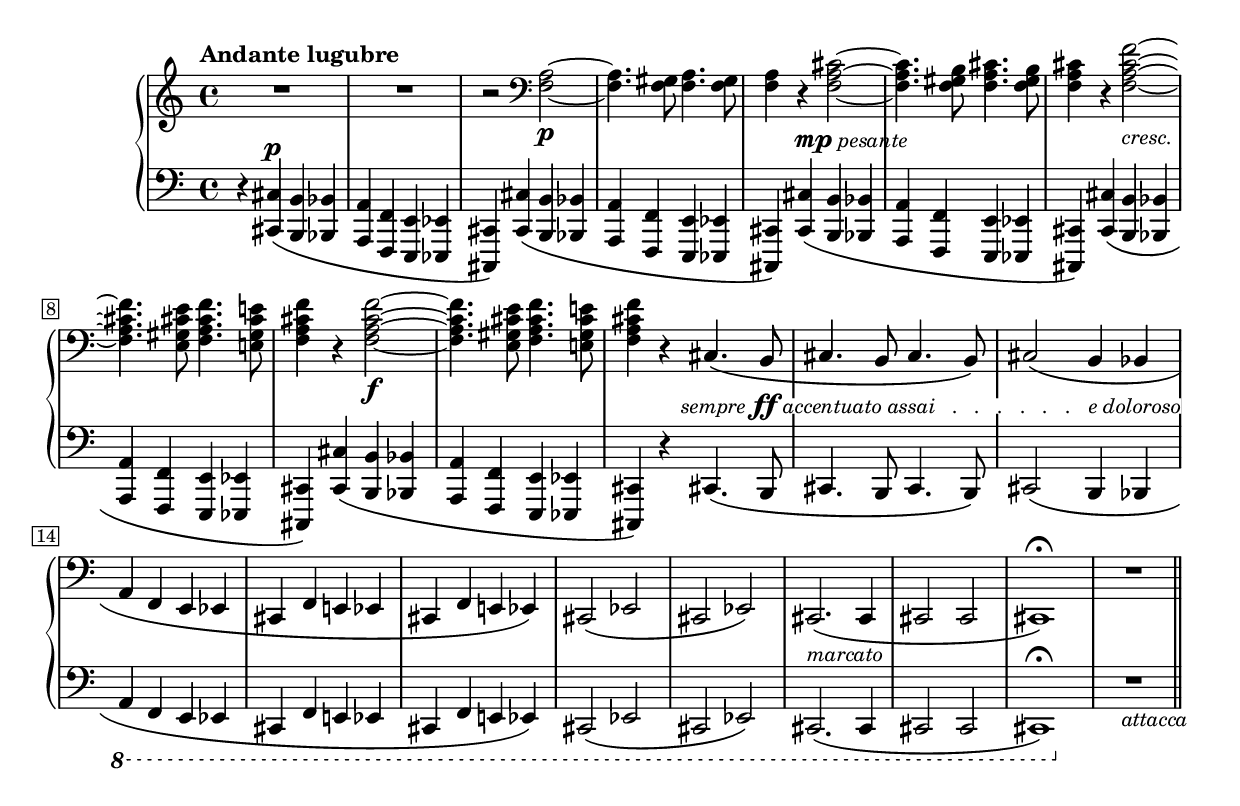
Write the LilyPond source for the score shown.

Global = {
  \key c \major
  \time 4/4
  \include "../global.ly"
}

Sopran = \context Voice = "one" \relative c {
  \voiceOne
  \override MultiMeasureRest.staff-position = #0
  \override Rest.staff-position = #0
  \phrasingSlurNeutral\stemNeutral\slurNeutral\tieNeutral
  %1
  \tempo "Andante lugubre"
  | R1
  | R1
  | r2 \clef bass <f a>~\p
  | q4. <f gis>8 <f a>4. <f gis>8
  %5
  | <f a>4 r <f a cis>2~
  | q4. <f gis b>8 <f a cis>4. <f gis b>8
  | <f a cis>4 r <f a cis f>2~
  | q4. <e gis cis e>8 <f a cis f>4. <e gis cis e>8
  | <f a cis f>4 r q2~
  %10
  | q4. <e gis cis e>8 <f a cis f>4. <e gis cis e>8
  | <f a cis f>4 r cis4.\( b8
  | cis4. b8 cis4. b8\)
  | cis2\( b4 bes
  | a f e ees
  %15
  | cis f e! ees
  | cis f e! ees\)
  | cis2\( ees
  | cis2 ees\)
  | cis2.\( 4
  %20
  | 2 2
  | 1\fermata\)
  | R1
  \bar "||"
}

Bass = \context Voice = "four" \relative c {
  \voiceFour
  \override MultiMeasureRest.staff-position = #0
  \override Rest.staff-position = #0
  \phrasingSlurNeutral\stemNeutral\slurNeutral\tieNeutral
  %1
  | r4 <cis, cis'>^\p\( <b b'> <bes bes'>
  | <a a'> <f f'> <e e'> <ees ees'>
  | <cis cis'>\) <cis' cis'>\( <b b'> <bes bes'>
  | <a a'> <f f'> <e e'> <ees ees'>
  %5
  | <cis cis'>\) <cis' cis'>\( <b b'> <bes bes'>
  | <a a'> <f f'> <e e'> <ees ees'>
  | <cis cis'>\) <cis' cis'>\( <b b'> <bes bes'>
  | <a a'> <f f'> <e e'> <ees ees'>
  | <cis cis'>\) <cis' cis'>\( <b b'> <bes bes'>
  %10
  | <a a'> <f f'> <e e'> <ees ees'>
  | <cis cis'>\) r cis'!4.\( b8
  | cis!4. b8 cis4. b8\)
  | cis2\(	 b4 bes
  | \ottava -1 a f e ees
  %15
  | cis f e! ees
  | cis f e! ees\)
  | cis2\( ees
  | cis2 ees\)
  | cis2.\( 4
  %20
  | 2 2
  | 1^\fermata\)
  | R1_\markup { \hspace #4 \small\italic "attacca" }\ottava 0
  \bar "||"
}

centerDynamics = {
  %1
  | s1*4
  | s2 s4-\markup { \hspace #-3 \dynamic mp \small\italic "pesante" } s
  | s1
  | s2 s2-\markup { \small\italic "cresc." }
  %5
  | s1
  | s2 s2\f
  | s1
  | s4 s2.-\markup {
      \hspace #2
      \small\italic "sempre" \dynamic ff
      \whiteout \small\italic "accentuato assai   .   .   .   .   .   .   e doloroso"
    }
  | s1*7
  | s1-\markup { \small\italic "marcato" }
}

\score {
  \new PianoStaff \with { connectArpeggios = ##t }
  <<
    \accidentalStyle Score.piano
    \context Staff = "upper" <<
      \set Staff.midiInstrument = #"acoustic grand"
      \Global
      \clef treble
      \Sopran
    >>
    \context Dynamics <<
      \Global \centerDynamics
    >>
    \context Staff = "lower" <<
      \set Staff.midiInstrument = #"acoustic grand"
      \Global
      \clef bass
      \Bass
    >>
  >>
  \header {
    composer = "Franz Liszt"
    opus = #f
    title = \markup {
      \fill-line {
        \center-column {
          \line { \abs-fontsize #20 "Trauervorspiel und Trauermarsch" }
          \null
          \line { \abs-fontsize #20 "I." }
        }
      }
    }
    subtitle = #f
    arranger = \markup { \italic "Komponiert 1885" }
  }
  \layout {
    \context {
      \PianoStaff
      % More space between staves in the same PianoStaff
      %\override StaffGrouper.staff-staff-spacing.minimum-distance = 14
      \override TextScript.font-shape = #'italic
    }
  }
  \midi {
    \tempo 4 = 48
  }
}
